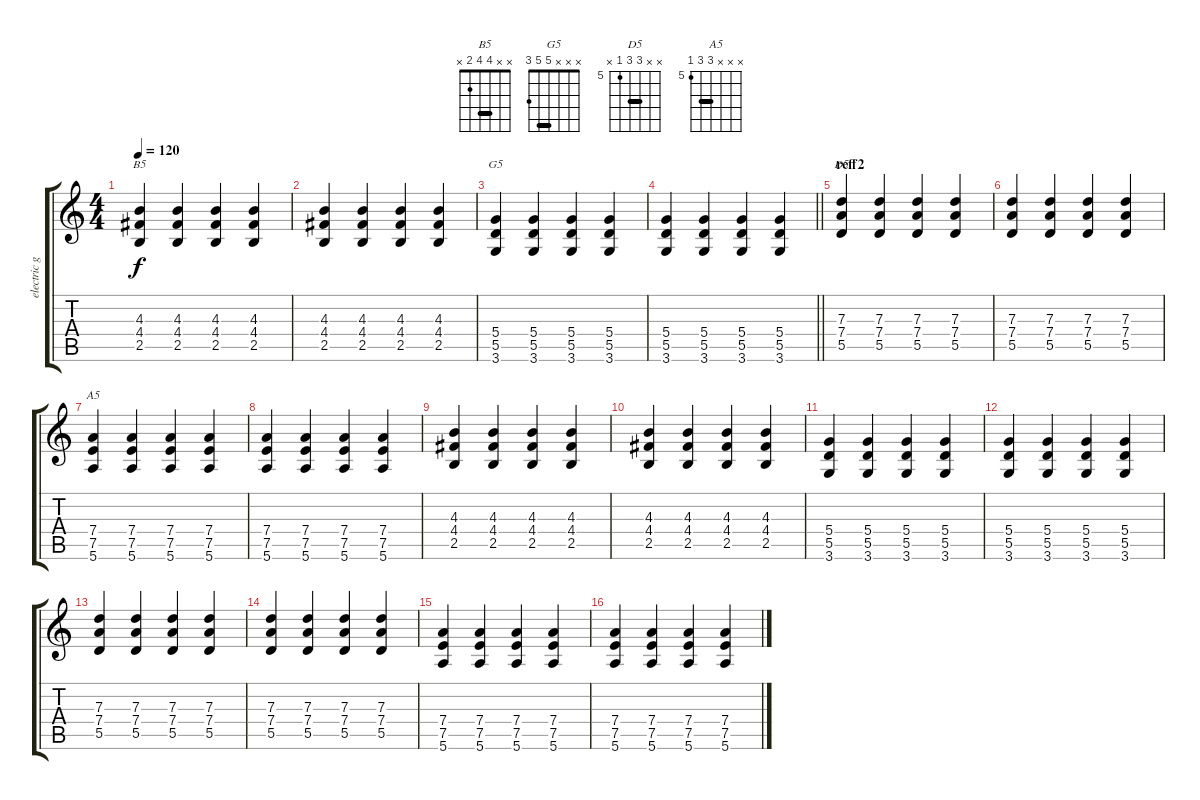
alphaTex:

\track ("electric guitar 1" "electric g") {instrument electricguitarclean}
\staff {score tabs}
\tuning (E4 B3 G3 D3 A2 E2) {hide}
\chord ("B5" x x 4 4 2 x) {barre 4}
\chord ("G5" x x x 5 5 3) {barre 5}
\chord ("D5" x x 7 7 5 x) {firstfret 5 barre 7}
\chord ("A5" x x x 7 7 5) {firstfret 5 barre 7}
\ts (4 4)
\tempo 120
\clef g2
\ks c
(4.3 4.4 2.5).4{ch "B5" dy f} (4.3 4.4 2.5).4 (4.3 4.4 2.5).4 (4.3 4.4 2.5).4 |
(4.3 4.4 2.5).4 (4.3 4.4 2.5).4 (4.3 4.4 2.5).4 (4.3 4.4 2.5).4 |
(5.4 5.5 3.6).4{ch "G5"} (5.4 5.5 3.6).4 (5.4 5.5 3.6).4 (5.4 5.5 3.6).4 |
\barLineRight lightlight
(5.4 5.5 3.6).4 (5.4 5.5 3.6).4 (5.4 5.5 3.6).4 (5.4 5.5 3.6).4 |
\section ("" "reff2")
(7.3 7.4 5.5).4{ch "D5"} (7.3 7.4 5.5).4 (7.3 7.4 5.5).4 (7.3 7.4 5.5).4 |
(7.3 7.4 5.5).4 (7.3 7.4 5.5).4 (7.3 7.4 5.5).4 (7.3 7.4 5.5).4 |
(7.4 7.5 5.6).4{ch "A5"} (7.4 7.5 5.6).4 (7.4 7.5 5.6).4 (7.4 7.5 5.6).4 |
(7.4 7.5 5.6).4 (7.4 7.5 5.6).4 (7.4 7.5 5.6).4 (7.4 7.5 5.6).4 |
(4.3 4.4 2.5).4 (4.3 4.4 2.5).4 (4.3 4.4 2.5).4 (4.3 4.4 2.5).4 |
(4.3 4.4 2.5).4 (4.3 4.4 2.5).4 (4.3 4.4 2.5).4 (4.3 4.4 2.5).4 |
(5.4 5.5 3.6).4 (5.4 5.5 3.6).4 (5.4 5.5 3.6).4 (5.4 5.5 3.6).4 |
(5.4 5.5 3.6).4 (5.4 5.5 3.6).4 (5.4 5.5 3.6).4 (5.4 5.5 3.6).4 |
(7.3 7.4 5.5).4 (7.3 7.4 5.5).4 (7.3 7.4 5.5).4 (7.3 7.4 5.5).4 |
(7.3 7.4 5.5).4 (7.3 7.4 5.5).4 (7.3 7.4 5.5).4 (7.3 7.4 5.5).4 |
(7.4 7.5 5.6).4 (7.4 7.5 5.6).4 (7.4 7.5 5.6).4 (7.4 7.5 5.6).4 |
(7.4 7.5 5.6).4 (7.4 7.5 5.6).4 (7.4 7.5 5.6).4 (7.4 7.5 5.6).4
